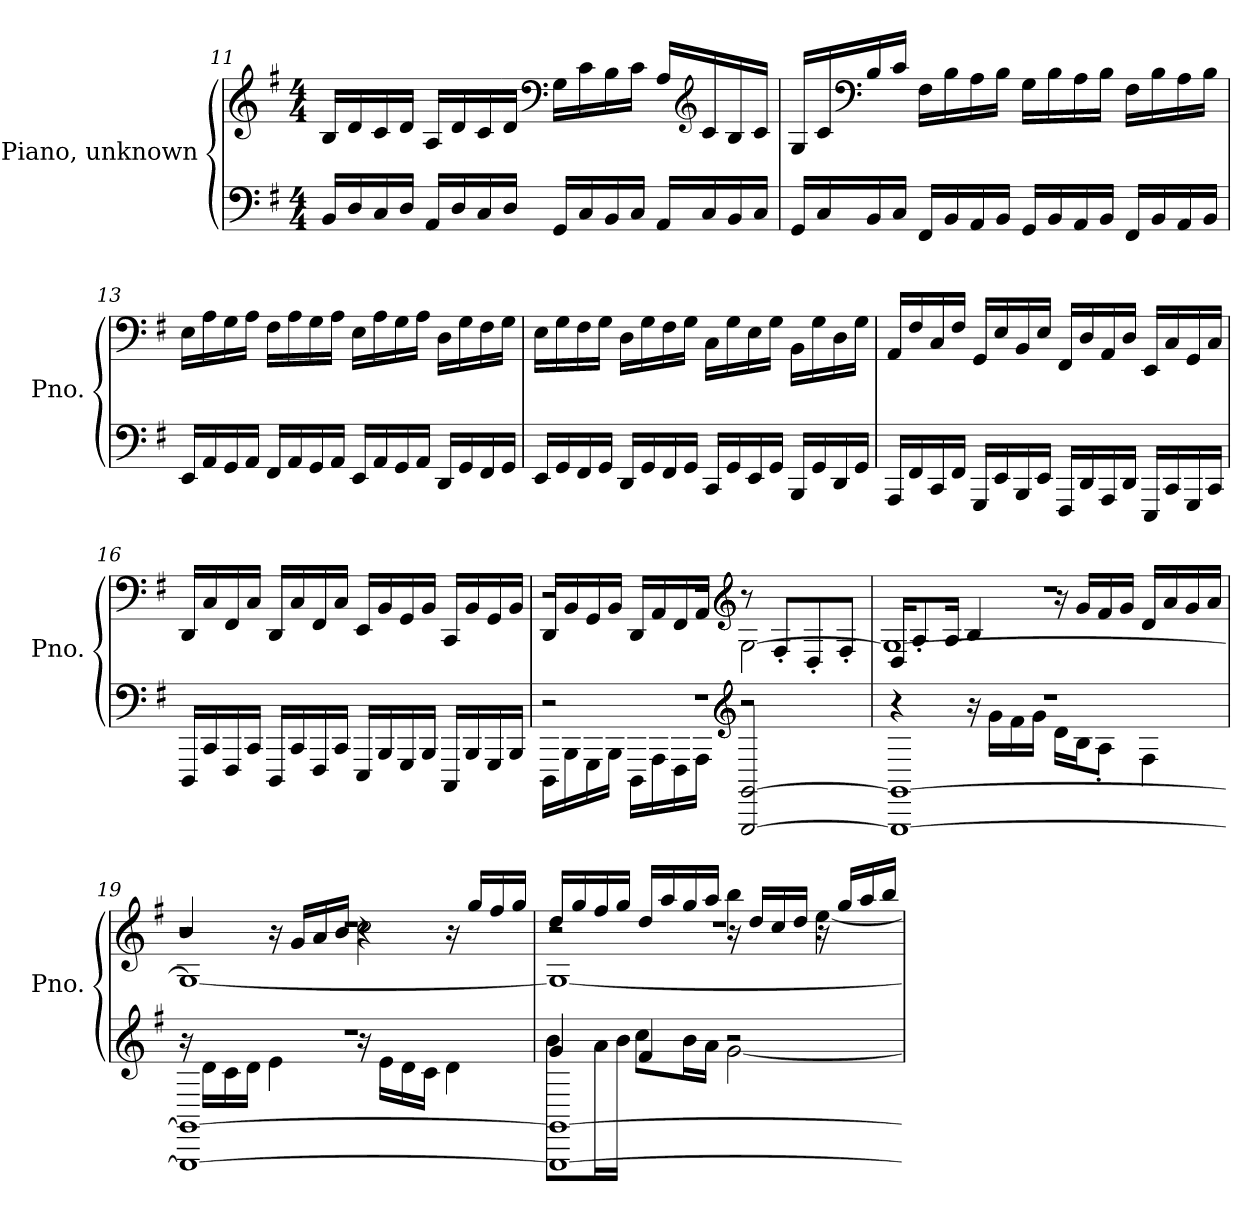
**kern	**kern
*part1	*part1
*staff2	*staff1
*I"Piano, unknown	*
*I'Pno.	*
!!LO:LB:g=z
*clefF4	*clefG2
*k[f#]	*k[f#]
*M4/4	*M4/4
=11	=11
16BB/LL	16B/LL
16D/	16d/
16C/	16c/
16D/JJ	16d/JJ
16AA/LL	16A/LL
16D/	16d/
16C/	16c/
16D/JJ	16d/JJ
*	*clefF4
16GG/LL	16G\LL
16C/	16c\
16BB/	16B\
16C/JJ	16c\JJ
16AA/LL	16A/LL
*	*clefG2
16C/	16c/
16BB/	16B/
16C/JJ	16c/JJ
=12	=12
16GG/LL	16G/LL
16C/	16c/
*	*clefF4
16BB/	16B/
16C/JJ	16c/JJ
16FF#/LL	16F#\LL
16BB/	16B\
16AA/	16A\
16BB/JJ	16B\JJ
16GG/LL	16G\LL
16BB/	16B\
16AA/	16A\
16BB/JJ	16B\JJ
16FF#/LL	16F#\LL
16BB/	16B\
16AA/	16A\
16BB/JJ	16B\JJ
!!LO:PB:g=z
=13	=13
16EE/LL	16E\LL
16AA/	16A\
16GG/	16G\
16AA/JJ	16A\JJ
16FF#/LL	16F#\LL
16AA/	16A\
16GG/	16G\
16AA/JJ	16A\JJ
16EE/LL	16E\LL
16AA/	16A\
16GG/	16G\
16AA/JJ	16A\JJ
16DD/LL	16D\LL
16GG/	16G\
16FF#/	16F#\
16GG/JJ	16G\JJ
=14	=14
16EE/LL	16E\LL
16GG/	16G\
16FF#/	16F#\
16GG/JJ	16G\JJ
16DD/LL	16D\LL
16GG/	16G\
16FF#/	16F#\
16GG/JJ	16G\JJ
16CC/LL	16C\LL
16GG/	16G\
16EE/	16E\
16GG/JJ	16G\JJ
16BBB/LL	16BB\LL
16GG/	16G\
16DD/	16D\
16GG/JJ	16G\JJ
!!LO:LB:g=z
=15	=15
16AAA/LL	16AA/LL
16FF#/	16F#/
16CC/	16C/
16FF#/JJ	16F#/JJ
16GGG/LL	16GG/LL
16EE/	16E/
16BBB/	16BB/
16EE/JJ	16E/JJ
16FFF#/LL	16FF#/LL
16DD/	16D/
16AAA/	16AA/
16DD/JJ	16D/JJ
16EEE/LL	16EE/LL
16CC/	16C/
16GGG/	16GG/
16CC/JJ	16C/JJ
=16	=16
16DDD/LL	16DD/LL
16CC/	16C/
16FFF#/	16FF#/
16CC/JJ	16C/JJ
16DDD/LL	16DD/LL
16CC/	16C/
16FFF#/	16FF#/
16CC/JJ	16C/JJ
16EEE/LL	16EE/LL
16BBB/	16BB/
16GGG/	16GG/
16BBB/JJ	16BB/JJ
16CCC/LL	16CC/LL
16BBB/	16BB/
16GGG/	16GG/
16BBB/JJ	16BB/JJ
!!LO:LB:g=z
=17	=17
*^	*^
*	*^	*	*^
1r	16DDD\LL	2r	1r	16DD/LL	2r
.	16BBB\	.	.	16BB/	.
.	16GGG\	.	.	16GG/	.
.	16BBB\JJ	.	.	16BB/JJ	.
.	16DDD\LL	.	.	16DD/LL	.
.	16AAA\	.	.	16AA/	.
.	16FFF#\	.	.	16FF#/	.
.	16AAA\JJ	.	.	16AA/JJ	.
*clefG2	*	*	*clefG2	*	*
.	2r	[2GGG/ [2GG/	.	8r	[2G\
.	.	.	.	8F#'/L	.
.	.	.	.	8D'/	.
.	.	.	.	8F#'/J	.
=18	=18	=18	=18	=18	=18
1r	4r	1GGG_ 1GG_	1r	16D/KL	1G_
.	.	.	.	8A'/	.
.	.	.	.	16A/Jk	.
.	16r	.	.	4B/	.
.	16g\LL	.	.	.	.
.	16f#\	.	.	.	.
.	16g\JJ	.	.	.	.
.	16d\LL	.	.	16r	.
.	16B\J	.	.	16g/LL	.
.	8A'\J	.	.	16f#/	.
.	.	.	.	16g/JJ	.
.	4F#\	.	.	16d/LL	.
.	.	.	.	16a/	.
.	.	.	.	16g/	.
.	.	.	.	16a/JJ	.
!!LO:LB:g=z
=19	=19	=19	=19	=19	=19
*	*	*	*	*	*^
1r	16r	1GGG_ 1GG_	1r	2r	4b/	1G_
.	16d\LL	.	.	.	.	.
.	16c\	.	.	.	.	.
.	16d\JJ	.	.	.	.	.
.	4e\	.	.	.	16r	.
.	.	.	.	.	16g/LL	.
.	.	.	.	.	16a/	.
.	.	.	.	.	16b/JJ	.
.	16r	.	.	2cc\	4r	.
.	16e\LL	.	.	.	.	.
.	16d\	.	.	.	.	.
.	16c\JJ	.	.	.	.	.
.	4d\	.	.	.	16r	.
.	.	.	.	.	16gg/LL	.
.	.	.	.	.	16ff#/	.
.	.	.	.	.	16gg/JJ	.
=20	=20	=20	=20	=20	=20	=20
4g/	8b\L	1GGG_ 1GG_	1r	2r	16dd/LL	1G_
.	.	.	.	.	16gg/	.
.	16a\L	.	.	.	16ff#/	.
.	16b\JJ	.	.	.	16gg/JJ	.
4f#/	8cc\L	.	.	.	16dd/LL	.
.	.	.	.	.	16aa/	.
.	16b\L	.	.	.	16gg/	.
.	16a\JJ	.	.	.	16aa/JJ	.
2r	[2g\	.	.	4bb\	16r	.
.	.	.	.	.	16dd/LL	.
.	.	.	.	.	16cc/	.
.	.	.	.	.	16dd/JJ	.
.	.	.	.	[4ee\	16r	.
.	.	.	.	.	16gg/LL	.
.	.	.	.	.	16aa/	.
.	.	.	.	.	16bb/JJ	.
*v	*v	*v	*	*	*	*
*	*v	*v	*v	*v
=	=
*-	*-
